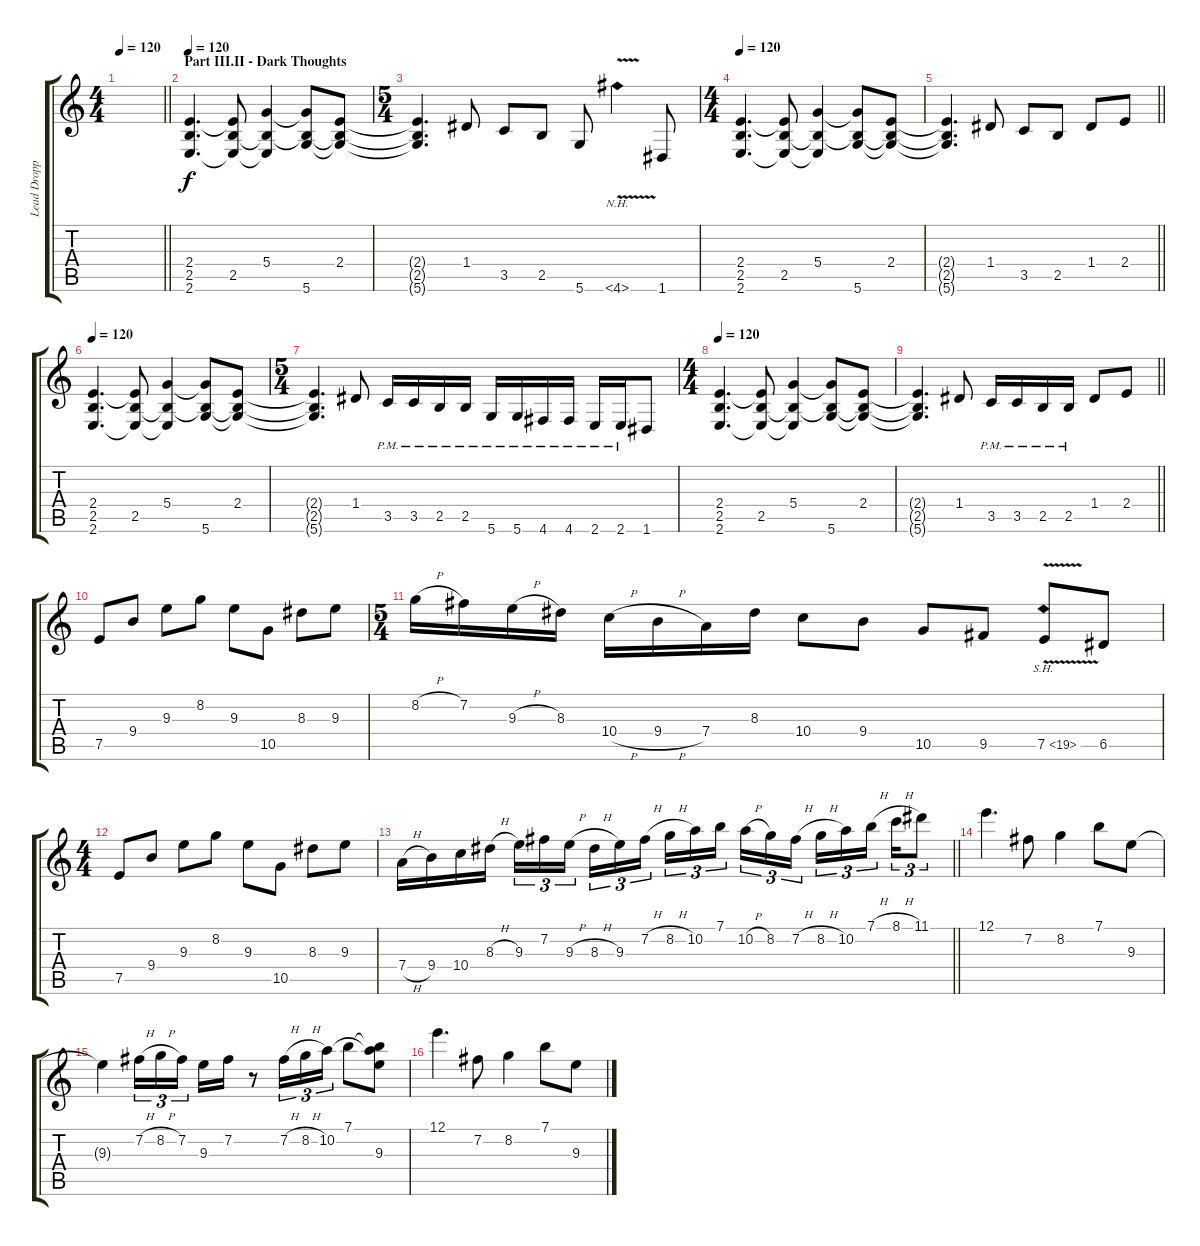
\track ("Lead Dropped D " "Lead Dropp") {instrument distortionguitar}
\staff {score tabs}
\tuning (E4 B3 G3 D3 A2 D2) {hide}
\ts (4 4)
\tempo 120
\clef g2
\barLineRight lightlight
\ks c
|
\section ("" "Part III.II - Dark Thoughts")
\tempo 120
(2.4 2.5 2.6).4{d} (2.4{t} 2.5 2.6{t}).8 (5.4 2.5{t} 2.6{t}).4 (5.4{t} 2.5{t} 5.6).8 (2.4 2.5{t} 5.6{t}).8 |
\ts (5 4)
(2.4{t} 2.5{t} 5.6{t}).4{d} 1.4.8 3.5.8 2.5.8 5.6.8 4.6{nh v}.4 1.6.8 |
\ts (4 4)
\tempo 120
(2.4 2.5 2.6).4{d} (2.4{t} 2.5 2.6{t}).8 (5.4 2.5{t} 2.6{t}).4 (5.4{t} 2.5{t} 5.6).8 (2.4 2.5{t} 5.6{t}).8 |
\barLineRight lightlight
(2.4{t} 2.5{t} 5.6{t}).4{d} 1.4.8 3.5.8 2.5.8 1.4.8 2.4.8 |
\tempo 120
(2.4 2.5 2.6).4{d} (2.4{t} 2.5 2.6{t}).8 (5.4 2.5{t} 2.6{t}).4 (5.4{t} 2.5{t} 5.6).8 (2.4 2.5{t} 5.6{t}).8 |
\ts (5 4)
(2.4{t} 2.5{t} 5.6{t}).4{d} 1.4.8 3.5{pm}.16 3.5{pm}.16 2.5{pm}.16 2.5{pm}.16 5.6{pm}.16 5.6{pm}.16 4.6{pm}.16 4.6{pm}.16 2.6{pm}.16 2.6{pm}.16 1.6.8 |
\ts (4 4)
\tempo 120
(2.4 2.5 2.6).4{d} (2.4{t} 2.5 2.6{t}).8 (5.4 2.5{t} 2.6{t}).4 (5.4{t} 2.5{t} 5.6).8 (2.4 2.5{t} 5.6{t}).8 |
\barLineRight lightlight
(2.4{t} 2.5{t} 5.6{t}).4{d} 1.4.8 3.5{pm}.16 3.5{pm}.16 2.5{pm}.16 2.5{pm}.16 1.4.8 2.4.8 |
\section ("" "")
7.5.8 9.4.8 9.3.8 8.2.8 9.3.8 10.5.8 8.3.8 9.3.8 |
\ts (5 4)
8.2{h}.16 7.2.16 9.3{h}.16 8.3.16 10.4{h}.16 9.4{h}.16 7.4.16 8.3.16 10.4.8 9.4.8 10.5.8 9.5.8 7.5{sh 12 v}.8 6.5.8 |
\ts (4 4)
7.5.8 9.4.8 9.3.8 8.2.8 9.3.8 10.5.8 8.3.8 9.3.8 |
\barLineRight lightlight
7.4{h}.16 9.4.16 10.4.16 8.3{h}.16 9.3.16{tu (3 2)} 7.2.16{tu (3 2)} 9.3{h}.16{tu (3 2) beam splitsecondary} 8.3{h}.16{tu (3 2)} 9.3.16{tu (3 2)} 7.2{h}.16{tu (3 2)} 8.2{h}.16{tu (3 2)} 10.2.16{tu (3 2)} 7.1.16{tu (3 2) beam splitsecondary} 10.2{h}.16{tu (3 2)} 8.2.16{tu (3 2)} 7.2{h}.16{tu (3 2)} 8.2{h}.16{tu (3 2)} 10.2.16{tu (3 2)} 7.1{h}.16{tu (3 2) beam splitsecondary} 8.1{h}.16{tu (3 2)} 11.1.8{tu (3 2)} |
12.1.4{d} 7.2.8 8.2.4 7.1.8 9.3.8 |
9.3{t}.4 7.2{h}.16{tu (3 2)} 8.2{h}.16{tu (3 2)} 7.2.16{tu (3 2) beam splitsecondary} 9.3.16 7.2.16 r.8 7.2{h}.16{tu (3 2)} 8.2{h}.16{tu (3 2)} 10.2.16{tu (3 2)} 7.1.8 (7.1{t} 10.2{t} 9.3).8 |
12.1.4{d} 7.2.8 8.2.4 7.1.8 9.3.8
